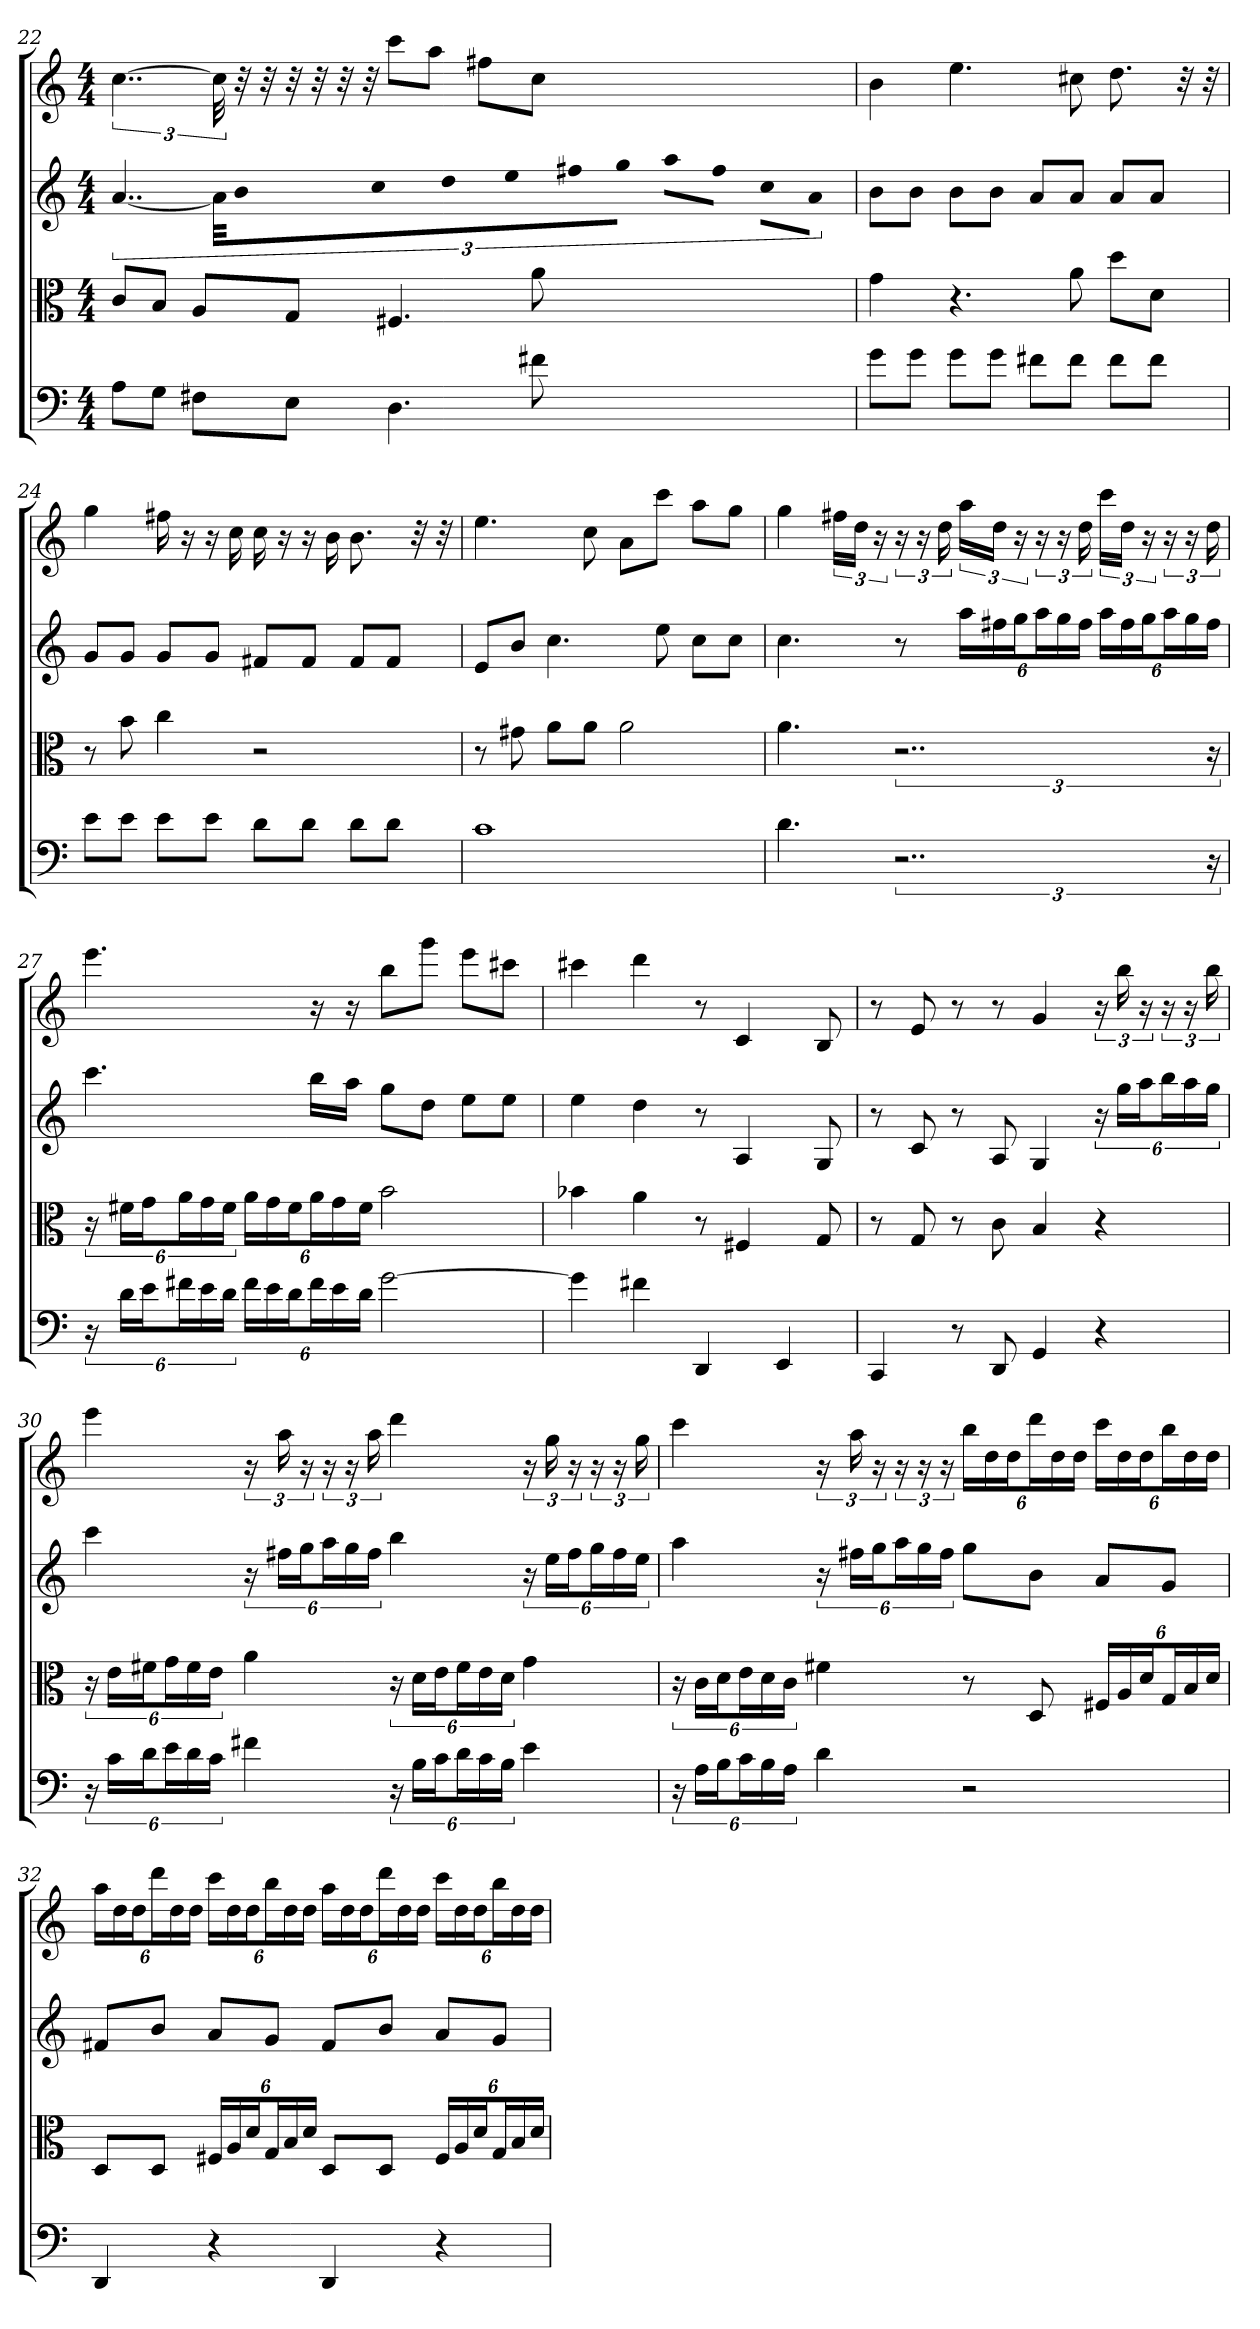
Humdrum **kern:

**kern	**kern	**kern	**kern
*part4	*part3	*part2	*part1
*staff4	*staff3	*staff2	*staff1
*clefF4	*clefC3	*clefG2	*clefG2
*k[]	*k[]	*k[]	*k[]
*C:	*C:	*C:	*C:
*M4/4	*M4/4	*M4/4	*M4/4
=22	=22	=22	=22
8A\L	8c/L	[6..a	[6..cc
8G\J	8B/J	.	.
8F#X\L	8A/L	.	.
.	.	48a\LLL]	48cc]
.	.	32b\	32r
.	.	32cc\JJ	32r
8E\J	8G/J	32dd\LL	32r
.	.	32ee\	32r
.	.	32ff#X\	32r
.	.	32gg\JJJ	32r
4.D	4.F#X	8aa\L	8ccc\L
.	.	8ff#\J	8aa\J
.	.	8cc\L	8ff#X\L
8f#X	8a	8a\J	8cc\J
=23	=23	=23	=23
8g\L	4g	8b\L	4b
8g\J	.	8b\J	.
8g\L	4.r	8b\L	4.ee
8g\J	.	8b\J	.
8f#X\L	.	8a/L	.
8f#\J	8a	8a/J	8cc#X
8f#\L	8dd\L	8a/L	8.dd
8f#\J	8d\J	8a/J	.
.	.	.	32r
.	.	.	32r
=24	=24	=24	=24
8e\L	8r	8g/L	4gg
8e\J	8b	8g/J	.
8e\L	4cc	8g/L	16ff#X
.	.	.	16r
8e\J	.	8g/J	16r
.	.	.	16cc
8d\L	2r	8f#X/L	16cc
.	.	.	16r
8d\J	.	8f#/J	16r
.	.	.	16b
8d\L	.	8f#/L	8.b
8d\J	.	8f#/J	.
.	.	.	32r
.	.	.	32r
=25	=25	=25	=25
1c	8r	8e/L	4.ee
.	8g#X	8b/J	.
.	8a\L	4.cc	.
.	8a\J	.	8cc
.	2a	.	8a\L
.	.	8ee	8ccc\J
.	.	8cc\L	8aa\L
.	.	8cc\J	8gg\J
=26	=26	=26	=26
4.d	4.a	4.cc	4gg
.	.	.	24ff#X\LL
.	.	.	24dd\JJ
.	.	.	24r
3..r	3..r	8r	24r
.	.	.	24r
.	.	.	24dd
.	.	24aa\LL	24aa\LL
.	.	24ff#X\	24dd\JJ
.	.	24gg\J	24r
.	.	24aa\L	24r
.	.	24gg\	24r
.	.	24ff#\JJ	24dd
.	.	24aa\LL	24ccc\LL
.	.	24ff#\	24dd\JJ
.	.	24gg\J	24r
.	.	24aa\L	24r
.	.	24gg\	24r
24r	24r	24ff#\JJ	24dd
=27	=27	=27	=27
24r	24r	4.ccc	4.eee
24d\LL	24f#X\LL	.	.
24e\J	24g\J	.	.
24f#X\L	24a\L	.	.
24e\	24g\	.	.
24d\JJ	24f#\JJ	.	.
24f#\LL	24a\LL	.	.
24e\	24g\	.	.
24d\J	24f#\J	.	.
24f#\L	24a\L	16bb\LL	16r
24e\	24g\	.	.
.	.	16aa\JJ	16r
24d\JJ	24f#\JJ	.	.
[2g	2b	8gg\L	8bb\L
.	.	8dd\J	8ggg\J
.	.	8ee\L	8eee\L
.	.	8ee\J	8ccc#X\J
=28	=28	=28	=28
4g]	4b-X	4ee	4ccc#X
4f#X	4a	4dd	4ddd
4DD	8r	8r	8r
.	4F#X	4A	4c
4EE	.	.	.
.	8G	8G	8B
=29	=29	=29	=29
4CC	8r	8r	8r
.	8G	8c	8e
8r	8r	8r	8r
8DD	8c	8A	8r
4GG	4B	4G	4g
4r	4r	24r	24r
.	.	24gg\LL	24bb
.	.	24aa\J	24r
.	.	24bb\L	24r
.	.	24aa\	24r
.	.	24gg\JJ	24bb
=30	=30	=30	=30
24r	24r	4ccc	4eee
24c\LL	24e\LL	.	.
24d\J	24f#X\J	.	.
24e\L	24g\L	.	.
24d\	24f#\	.	.
24c\JJ	24e\JJ	.	.
4f#X	4a	24r	24r
.	.	24ff#X\LL	24aa
.	.	24gg\J	24r
.	.	24aa\L	24r
.	.	24gg\	24r
.	.	24ff#\JJ	24aa
24r	24r	4bb	4ddd
24B\LL	24d\LL	.	.
24c\J	24e\J	.	.
24d\L	24f#\L	.	.
24c\	24e\	.	.
24B\JJ	24d\JJ	.	.
4e	4g	24r	24r
.	.	24ee\LL	24gg
.	.	24ff#\J	24r
.	.	24gg\L	24r
.	.	24ff#\	24r
.	.	24ee\JJ	24gg
=31	=31	=31	=31
24r	24r	4aa	4ccc
24A\LL	24c\LL	.	.
24B\J	24d\J	.	.
24c\L	24e\L	.	.
24B\	24d\	.	.
24A\JJ	24c\JJ	.	.
4d	4f#X	24r	24r
.	.	24ff#X\LL	24aa
.	.	24gg\J	24r
.	.	24aa\L	24r
.	.	24gg\	24r
.	.	24ff#\JJ	24r
2r	8r	8gg\L	24bb\LL
.	.	.	24dd\
.	.	.	24dd\J
.	8D	8b\J	24ddd\L
.	.	.	24dd\
.	.	.	24dd\JJ
.	24F#X/LL	8a/L	24ccc\LL
.	24A/	.	24dd\
.	24d/J	.	24dd\J
.	24G/L	8g/J	24bb\L
.	24B/	.	24dd\
.	24d/JJ	.	24dd\JJ
=32	=32	=32	=32
4DD	8D/L	8f#X/L	24aa\LL
.	.	.	24dd\
.	.	.	24dd\J
.	8D/J	8b/J	24ddd\L
.	.	.	24dd\
.	.	.	24dd\JJ
4r	24F#X/LL	8a/L	24ccc\LL
.	24A/	.	24dd\
.	24d/J	.	24dd\J
.	24G/L	8g/J	24bb\L
.	24B/	.	24dd\
.	24d/JJ	.	24dd\JJ
4DD	8D/L	8f#/L	24aa\LL
.	.	.	24dd\
.	.	.	24dd\J
.	8D/J	8b/J	24ddd\L
.	.	.	24dd\
.	.	.	24dd\JJ
4r	24F#/LL	8a/L	24ccc\LL
.	24A/	.	24dd\
.	24d/J	.	24dd\J
.	24G/L	8g/J	24bb\L
.	24B/	.	24dd\
.	24d/JJ	.	24dd\JJ
=	=	=	=
*-	*-	*-	*-
